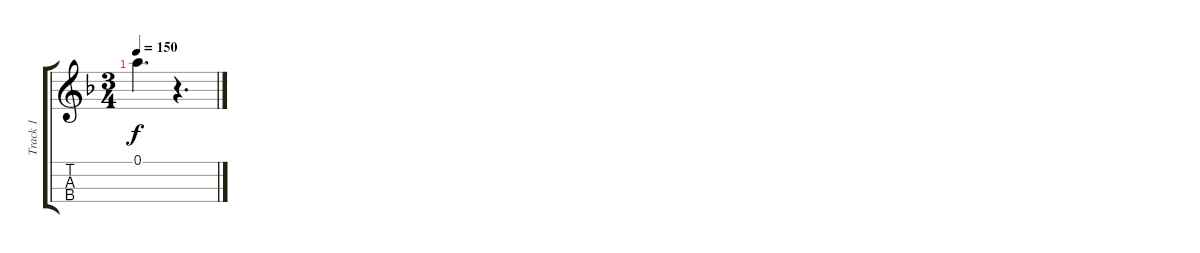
\track ("Track 1" "Track 1") {instrument acousticguitarsteel}
\staff {score tabs}
\tuning (A4 E4 C4 G3) {hide}
\ts (3 4)
\tempo 150
\clef g2
\ks f
0.1.4{d dy f} r.4{d}
